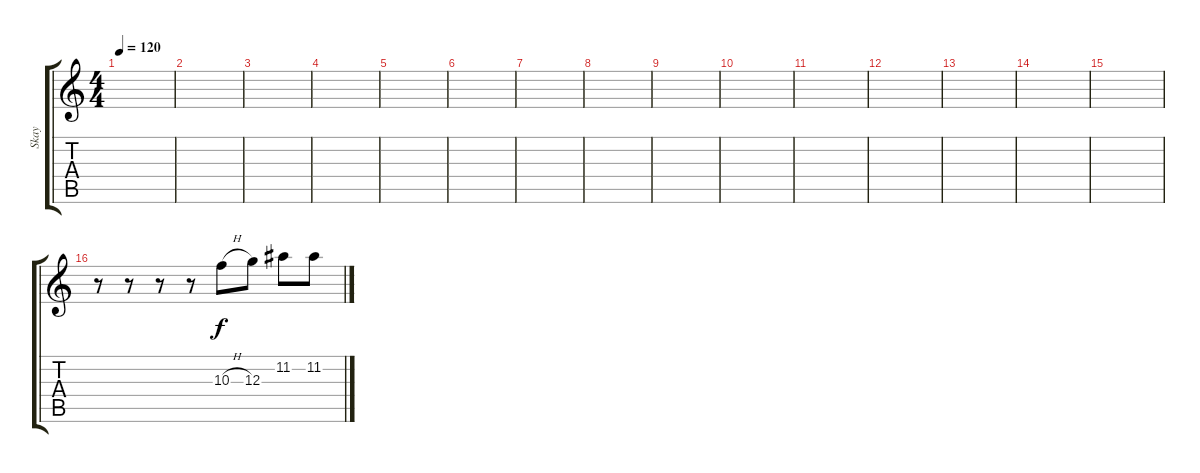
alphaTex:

\track ("Skay" "Skay") {instrument overdrivenguitar}
\staff {score tabs}
\tuning (E4 B3 G3 D3 A2 E2) {hide}
\ts (4 4)
\tempo 120
\clef g2
\ks c
|
|
|
|
|
|
|
|
|
|
|
|
|
|
|
r.8{volume 12} r.8 r.8 r.8 10.3{h}.8 12.3.8 11.2.8 11.2.8
